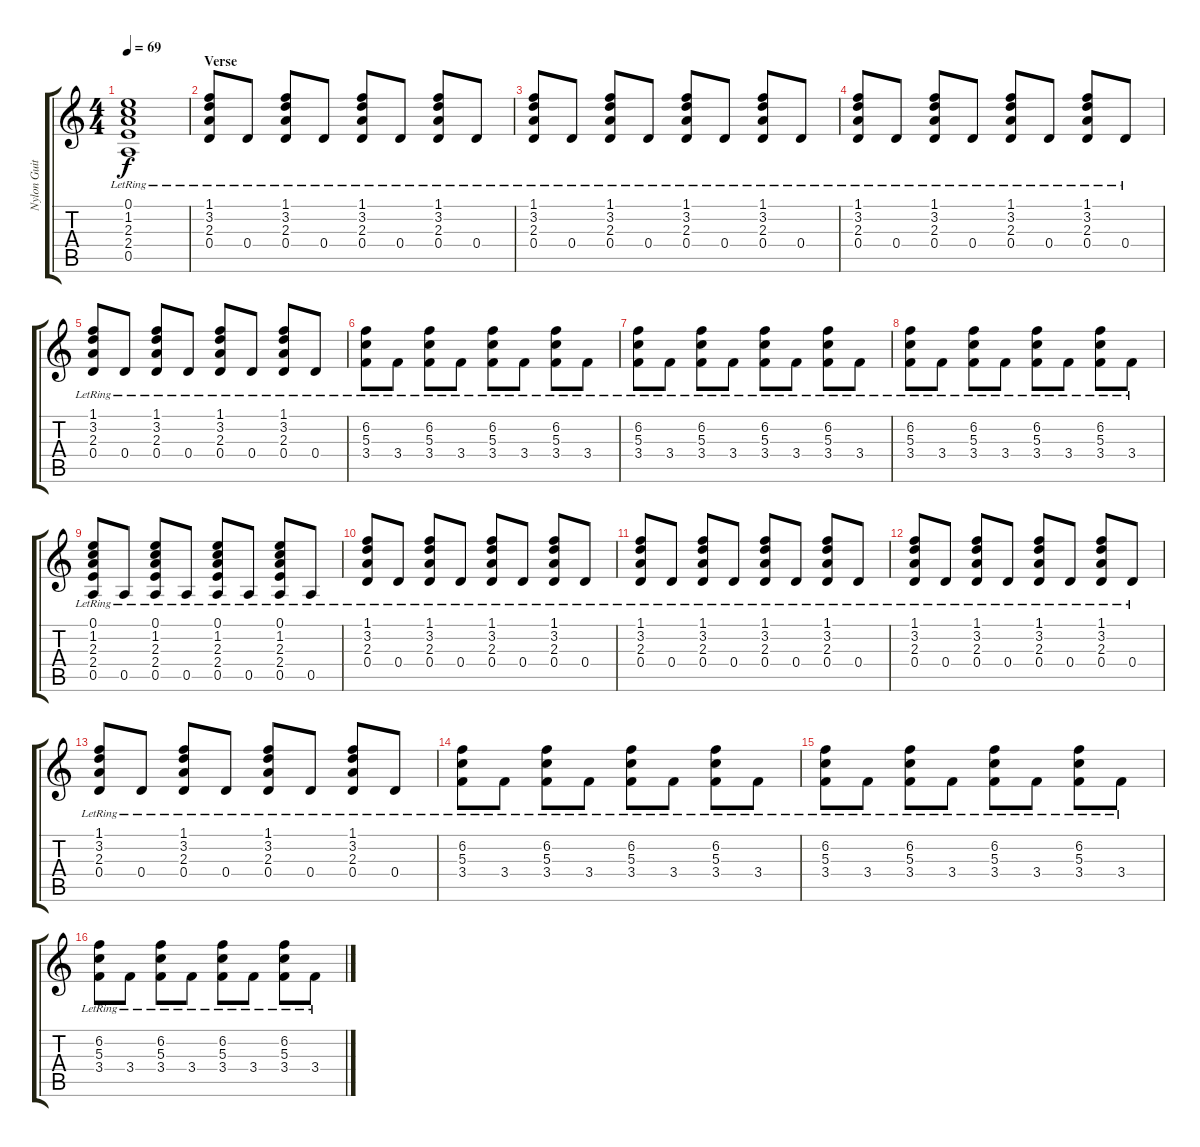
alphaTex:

\track ("Nylon Guitar" "Nylon Guit") {instrument acousticguitarnylon}
\staff {score tabs}
\tuning (E4 B3 G3 D3 A2 E2) {hide}
\ts (4 4)
\tempo 69
\clef g2
\ks c
(0.1{lr} 1.2{lr} 2.3{lr} 2.4{lr} 0.5{lr}).1{dy f} |
\section ("" "Verse")
(1.1{lr} 3.2{lr} 2.3{lr} 0.4{lr}).8 0.4{lr}.8 (1.1{lr} 3.2{lr} 2.3{lr} 0.4{lr}).8 0.4{lr}.8 (1.1{lr} 3.2{lr} 2.3{lr} 0.4{lr}).8 0.4{lr}.8 (1.1{lr} 3.2{lr} 2.3{lr} 0.4{lr}).8 0.4{lr}.8 |
(1.1{lr} 3.2{lr} 2.3{lr} 0.4{lr}).8 0.4{lr}.8 (1.1{lr} 3.2{lr} 2.3{lr} 0.4{lr}).8 0.4{lr}.8 (1.1{lr} 3.2{lr} 2.3{lr} 0.4{lr}).8 0.4{lr}.8 (1.1{lr} 3.2{lr} 2.3{lr} 0.4{lr}).8 0.4{lr}.8 |
(1.1{lr} 3.2{lr} 2.3{lr} 0.4{lr}).8 0.4{lr}.8 (1.1{lr} 3.2{lr} 2.3{lr} 0.4{lr}).8 0.4{lr}.8 (1.1{lr} 3.2{lr} 2.3{lr} 0.4{lr}).8 0.4{lr}.8 (1.1{lr} 3.2{lr} 2.3{lr} 0.4{lr}).8 0.4{lr}.8 |
(1.1{lr} 3.2{lr} 2.3{lr} 0.4{lr}).8 0.4{lr}.8 (1.1{lr} 3.2{lr} 2.3{lr} 0.4{lr}).8 0.4{lr}.8 (1.1{lr} 3.2{lr} 2.3{lr} 0.4{lr}).8 0.4{lr}.8 (1.1{lr} 3.2{lr} 2.3{lr} 0.4{lr}).8 0.4{lr}.8 |
(6.2{lr} 5.3{lr} 3.4{lr}).8 3.4{lr}.8 (6.2{lr} 5.3{lr} 3.4{lr}).8 3.4{lr}.8 (6.2{lr} 5.3{lr} 3.4{lr}).8 3.4{lr}.8 (6.2{lr} 5.3{lr} 3.4{lr}).8 3.4{lr}.8 |
(6.2{lr} 5.3{lr} 3.4{lr}).8 3.4{lr}.8 (6.2{lr} 5.3{lr} 3.4{lr}).8 3.4{lr}.8 (6.2{lr} 5.3{lr} 3.4{lr}).8 3.4{lr}.8 (6.2{lr} 5.3{lr} 3.4{lr}).8 3.4{lr}.8 |
(6.2{lr} 5.3{lr} 3.4{lr}).8 3.4{lr}.8 (6.2{lr} 5.3{lr} 3.4{lr}).8 3.4{lr}.8 (6.2{lr} 5.3{lr} 3.4{lr}).8 3.4{lr}.8 (6.2{lr} 5.3{lr} 3.4{lr}).8 3.4{lr}.8 |
(0.1{lr} 1.2{lr} 2.3{lr} 2.4{lr} 0.5{lr}).8 0.5{lr}.8 (0.1{lr} 1.2{lr} 2.3{lr} 2.4{lr} 0.5{lr}).8 0.5{lr}.8 (0.1{lr} 1.2{lr} 2.3{lr} 2.4{lr} 0.5{lr}).8 0.5{lr}.8 (0.1{lr} 1.2{lr} 2.3{lr} 2.4{lr} 0.5{lr}).8 0.5{lr}.8 |
(1.1{lr} 3.2{lr} 2.3{lr} 0.4{lr}).8 0.4{lr}.8 (1.1{lr} 3.2{lr} 2.3{lr} 0.4{lr}).8 0.4{lr}.8 (1.1{lr} 3.2{lr} 2.3{lr} 0.4{lr}).8 0.4{lr}.8 (1.1{lr} 3.2{lr} 2.3{lr} 0.4{lr}).8 0.4{lr}.8 |
(1.1{lr} 3.2{lr} 2.3{lr} 0.4{lr}).8 0.4{lr}.8 (1.1{lr} 3.2{lr} 2.3{lr} 0.4{lr}).8 0.4{lr}.8 (1.1{lr} 3.2{lr} 2.3{lr} 0.4{lr}).8 0.4{lr}.8 (1.1{lr} 3.2{lr} 2.3{lr} 0.4{lr}).8 0.4{lr}.8 |
(1.1{lr} 3.2{lr} 2.3{lr} 0.4{lr}).8 0.4{lr}.8 (1.1{lr} 3.2{lr} 2.3{lr} 0.4{lr}).8 0.4{lr}.8 (1.1{lr} 3.2{lr} 2.3{lr} 0.4{lr}).8 0.4{lr}.8 (1.1{lr} 3.2{lr} 2.3{lr} 0.4{lr}).8 0.4{lr}.8 |
(1.1{lr} 3.2{lr} 2.3{lr} 0.4{lr}).8 0.4{lr}.8 (1.1{lr} 3.2{lr} 2.3{lr} 0.4{lr}).8 0.4{lr}.8 (1.1{lr} 3.2{lr} 2.3{lr} 0.4{lr}).8 0.4{lr}.8 (1.1{lr} 3.2{lr} 2.3{lr} 0.4{lr}).8 0.4{lr}.8 |
(6.2{lr} 5.3{lr} 3.4{lr}).8 3.4{lr}.8 (6.2{lr} 5.3{lr} 3.4{lr}).8 3.4{lr}.8 (6.2{lr} 5.3{lr} 3.4{lr}).8 3.4{lr}.8 (6.2{lr} 5.3{lr} 3.4{lr}).8 3.4{lr}.8 |
(6.2{lr} 5.3{lr} 3.4{lr}).8 3.4{lr}.8 (6.2{lr} 5.3{lr} 3.4{lr}).8 3.4{lr}.8 (6.2{lr} 5.3{lr} 3.4{lr}).8 3.4{lr}.8 (6.2{lr} 5.3{lr} 3.4{lr}).8 3.4{lr}.8 |
(6.2{lr} 5.3{lr} 3.4{lr}).8 3.4{lr}.8 (6.2{lr} 5.3{lr} 3.4{lr}).8 3.4{lr}.8 (6.2{lr} 5.3{lr} 3.4{lr}).8 3.4{lr}.8 (6.2{lr} 5.3{lr} 3.4{lr}).8 3.4{lr}.8
